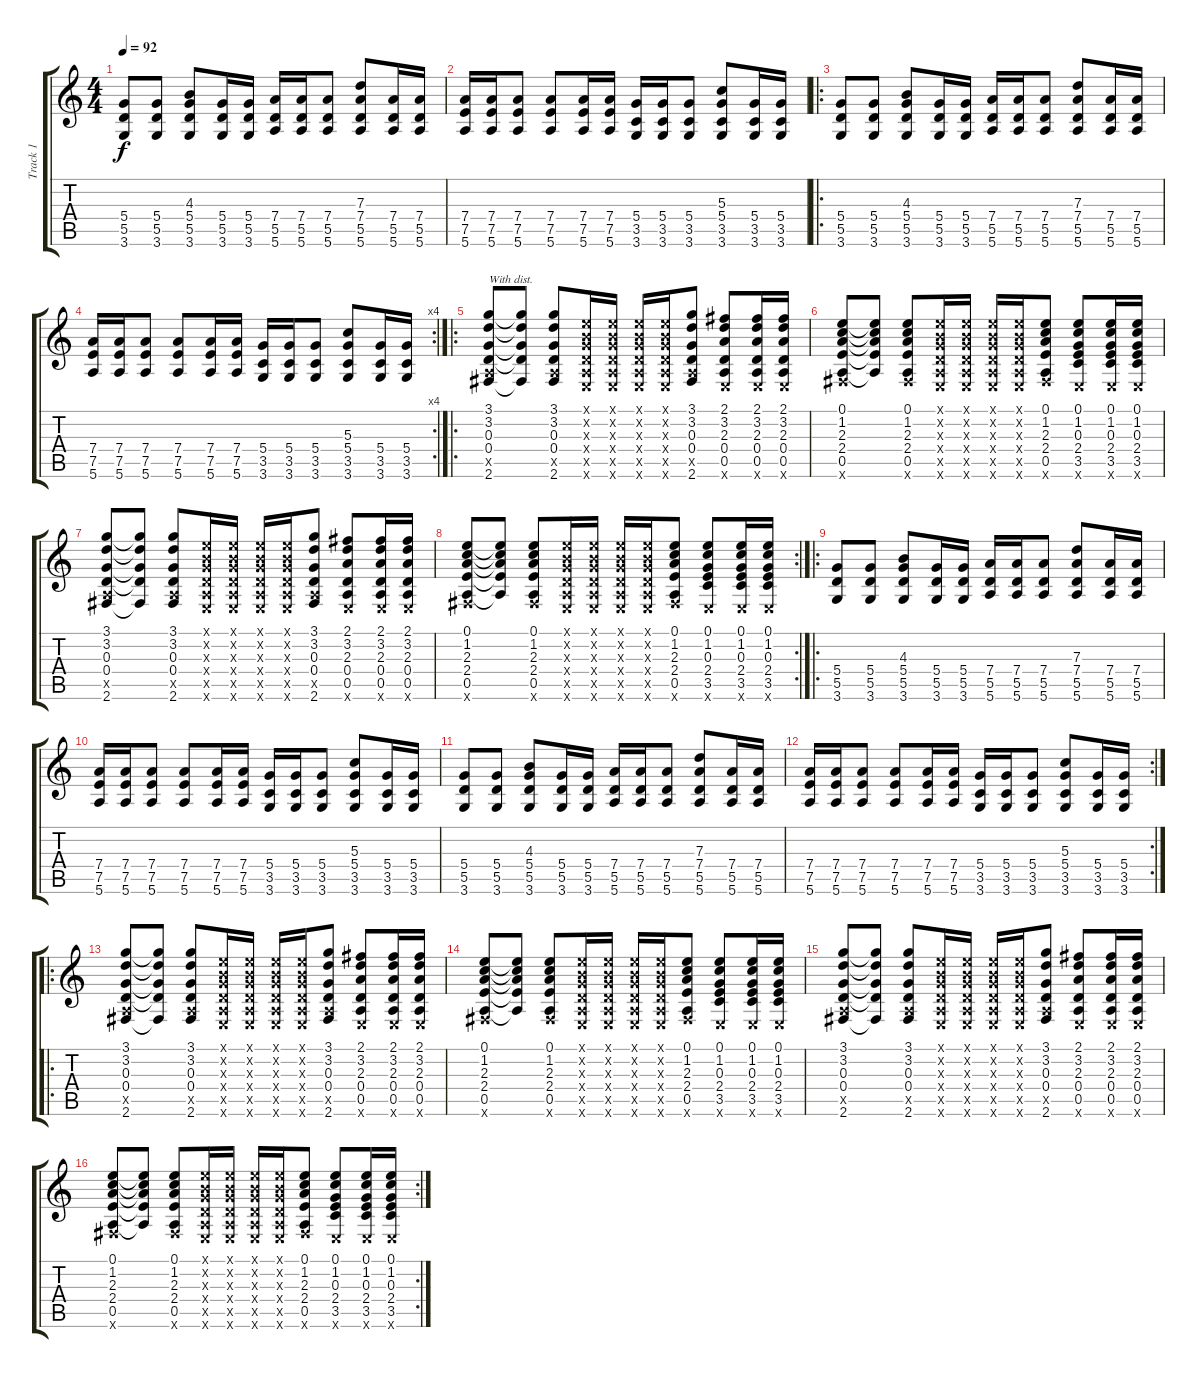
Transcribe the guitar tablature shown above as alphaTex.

\track ("Track 1" "Track 1") {instrument electricguitarclean}
\staff {score tabs}
\tuning (E4 B3 G3 D3 A2 E2) {hide}
\ts (4 4)
\tempo 92
\clef g2
\ks c
(5.4 5.5 3.6).8{dy f instrument electricguitarclean} (5.4 5.5 3.6).8 (4.3 5.4 5.5 3.6).8 (5.4 5.5 3.6).16 (5.4 5.5 3.6).16 (7.4 5.5 5.6).16 (7.4 5.5 5.6).16 (7.4 5.5 5.6).8 (7.3 7.4 5.5 5.6).8 (7.4 5.5 5.6).16 (7.4 5.5 5.6).16 |
(7.4 7.5 5.6).16 (7.4 7.5 5.6).16 (7.4 7.5 5.6).8 (7.4 7.5 5.6).8 (7.4 7.5 5.6).16 (7.4 7.5 5.6).16 (5.4 3.5 3.6).16 (5.4 3.5 3.6).16 (5.4 3.5 3.6).8 (5.3 5.4 3.5 3.6).8 (5.4 3.5 3.6).16 (5.4 3.5 3.6).16 |
\ro
(5.4 5.5 3.6).8 (5.4 5.5 3.6).8 (4.3 5.4 5.5 3.6).8 (5.4 5.5 3.6).16 (5.4 5.5 3.6).16 (7.4 5.5 5.6).16 (7.4 5.5 5.6).16 (7.4 5.5 5.6).8 (7.3 7.4 5.5 5.6).8 (7.4 5.5 5.6).16 (7.4 5.5 5.6).16 |
\rc 4
(7.4 7.5 5.6).16 (7.4 7.5 5.6).16 (7.4 7.5 5.6).8 (7.4 7.5 5.6).8 (7.4 7.5 5.6).16 (7.4 7.5 5.6).16 (5.4 3.5 3.6).16 (5.4 3.5 3.6).16 (5.4 3.5 3.6).8 (5.3 5.4 3.5 3.6).8 (5.4 3.5 3.6).16 (5.4 3.5 3.6).16 |
\ro
(3.1 3.2 0.3 0.4 0.5{x} 2.6).8{txt "With dist." instrument distortionguitar} (3.1{t} 3.2{t} 0.3{t} 0.4{t} 2.6{t}).8 (3.1 3.2 0.3 0.4 0.5{x} 2.6).8 (0.1{x} 0.2{x} 0.3{x} 0.4{x} 0.5{x} 0.6{x}).16 (0.1{x} 0.2{x} 0.3{x} 0.4{x} 0.5{x} 0.6{x}).16 (0.1{x} 0.2{x} 0.3{x} 0.4{x} 0.5{x} 0.6{x}).16 (0.1{x} 0.2{x} 0.3{x} 0.4{x} 0.5{x} 0.6{x}).16 (3.1 3.2 0.3 0.4 0.5{x} 2.6).8 (2.1 3.2 2.3 0.4 0.5 0.6{x}).8 (2.1 3.2 2.3 0.4 0.5 0.6{x}).16 (2.1 3.2 2.3 0.4 0.5 0.6{x}).16 |
(0.1 1.2 2.3 2.4 0.5 2.6{x}).8 (0.1{t} 1.2{t} 2.3{t} 2.4{t} 0.5{t}).8 (0.1 1.2 2.3 2.4 0.5 2.6{x}).8 (0.1{x} 0.2{x} 0.3{x} 0.4{x} 0.5{x} 0.6{x}).16 (0.1{x} 0.2{x} 0.3{x} 0.4{x} 0.5{x} 0.6{x}).16 (0.1{x} 0.2{x} 0.3{x} 0.4{x} 0.5{x} 0.6{x}).16 (0.1{x} 0.2{x} 0.3{x} 0.4{x} 0.5{x} 0.6{x}).16 (0.1 1.2 2.3 2.4 0.5 2.6{x}).8 (0.1 1.2 0.3 2.4 3.5 0.6{x}).8 (0.1 1.2 0.3 2.4 3.5 0.6{x}).16 (0.1 1.2 0.3 2.4 3.5 0.6{x}).16 |
(3.1 3.2 0.3 0.4 0.5{x} 2.6).8 (3.1{t} 3.2{t} 0.3{t} 0.4{t} 2.6{t}).8 (3.1 3.2 0.3 0.4 0.5{x} 2.6).8 (0.1{x} 0.2{x} 0.3{x} 0.4{x} 0.5{x} 0.6{x}).16 (0.1{x} 0.2{x} 0.3{x} 0.4{x} 0.5{x} 0.6{x}).16 (0.1{x} 0.2{x} 0.3{x} 0.4{x} 0.5{x} 0.6{x}).16 (0.1{x} 0.2{x} 0.3{x} 0.4{x} 0.5{x} 0.6{x}).16 (3.1 3.2 0.3 0.4 0.5{x} 2.6).8 (2.1 3.2 2.3 0.4 0.5 0.6{x}).8 (2.1 3.2 2.3 0.4 0.5 0.6{x}).16 (2.1 3.2 2.3 0.4 0.5 0.6{x}).16 |
\rc 2
(0.1 1.2 2.3 2.4 0.5 2.6{x}).8 (0.1{t} 1.2{t} 2.3{t} 2.4{t} 0.5{t}).8 (0.1 1.2 2.3 2.4 0.5 2.6{x}).8 (0.1{x} 0.2{x} 0.3{x} 0.4{x} 0.5{x} 0.6{x}).16 (0.1{x} 0.2{x} 0.3{x} 0.4{x} 0.5{x} 0.6{x}).16 (0.1{x} 0.2{x} 0.3{x} 0.4{x} 0.5{x} 0.6{x}).16 (0.1{x} 0.2{x} 0.3{x} 0.4{x} 0.5{x} 0.6{x}).16 (0.1 1.2 2.3 2.4 0.5 2.6{x}).8 (0.1 1.2 0.3 2.4 3.5 0.6{x}).8 (0.1 1.2 0.3 2.4 3.5 0.6{x}).16 (0.1 1.2 0.3 2.4 3.5 0.6{x}).16 |
\ro
(5.4 5.5 3.6).8 (5.4 5.5 3.6).8 (4.3 5.4 5.5 3.6).8 (5.4 5.5 3.6).16 (5.4 5.5 3.6).16 (7.4 5.5 5.6).16 (7.4 5.5 5.6).16 (7.4 5.5 5.6).8 (7.3 7.4 5.5 5.6).8 (7.4 5.5 5.6).16 (7.4 5.5 5.6).16 |
(7.4 7.5 5.6).16 (7.4 7.5 5.6).16 (7.4 7.5 5.6).8 (7.4 7.5 5.6).8 (7.4 7.5 5.6).16 (7.4 7.5 5.6).16 (5.4 3.5 3.6).16 (5.4 3.5 3.6).16 (5.4 3.5 3.6).8 (5.3 5.4 3.5 3.6).8 (5.4 3.5 3.6).16 (5.4 3.5 3.6).16 |
(5.4 5.5 3.6).8 (5.4 5.5 3.6).8 (4.3 5.4 5.5 3.6).8 (5.4 5.5 3.6).16 (5.4 5.5 3.6).16 (7.4 5.5 5.6).16 (7.4 5.5 5.6).16 (7.4 5.5 5.6).8 (7.3 7.4 5.5 5.6).8 (7.4 5.5 5.6).16 (7.4 5.5 5.6).16 |
\rc 2
(7.4 7.5 5.6).16 (7.4 7.5 5.6).16 (7.4 7.5 5.6).8 (7.4 7.5 5.6).8 (7.4 7.5 5.6).16 (7.4 7.5 5.6).16 (5.4 3.5 3.6).16 (5.4 3.5 3.6).16 (5.4 3.5 3.6).8 (5.3 5.4 3.5 3.6).8 (5.4 3.5 3.6).16 (5.4 3.5 3.6).16 |
\ro
(3.1 3.2 0.3 0.4 0.5{x} 2.6).8 (3.1{t} 3.2{t} 0.3{t} 0.4{t} 2.6{t}).8 (3.1 3.2 0.3 0.4 0.5{x} 2.6).8 (0.1{x} 0.2{x} 0.3{x} 0.4{x} 0.5{x} 0.6{x}).16 (0.1{x} 0.2{x} 0.3{x} 0.4{x} 0.5{x} 0.6{x}).16 (0.1{x} 0.2{x} 0.3{x} 0.4{x} 0.5{x} 0.6{x}).16 (0.1{x} 0.2{x} 0.3{x} 0.4{x} 0.5{x} 0.6{x}).16 (3.1 3.2 0.3 0.4 0.5{x} 2.6).8 (2.1 3.2 2.3 0.4 0.5 0.6{x}).8 (2.1 3.2 2.3 0.4 0.5 0.6{x}).16 (2.1 3.2 2.3 0.4 0.5 0.6{x}).16 |
(0.1 1.2 2.3 2.4 0.5 2.6{x}).8 (0.1{t} 1.2{t} 2.3{t} 2.4{t} 0.5{t}).8 (0.1 1.2 2.3 2.4 0.5 2.6{x}).8 (0.1{x} 0.2{x} 0.3{x} 0.4{x} 0.5{x} 0.6{x}).16 (0.1{x} 0.2{x} 0.3{x} 0.4{x} 0.5{x} 0.6{x}).16 (0.1{x} 0.2{x} 0.3{x} 0.4{x} 0.5{x} 0.6{x}).16 (0.1{x} 0.2{x} 0.3{x} 0.4{x} 0.5{x} 0.6{x}).16 (0.1 1.2 2.3 2.4 0.5 2.6{x}).8 (0.1 1.2 0.3 2.4 3.5 0.6{x}).8 (0.1 1.2 0.3 2.4 3.5 0.6{x}).16 (0.1 1.2 0.3 2.4 3.5 0.6{x}).16 |
(3.1 3.2 0.3 0.4 0.5{x} 2.6).8 (3.1{t} 3.2{t} 0.3{t} 0.4{t} 2.6{t}).8 (3.1 3.2 0.3 0.4 0.5{x} 2.6).8 (0.1{x} 0.2{x} 0.3{x} 0.4{x} 0.5{x} 0.6{x}).16 (0.1{x} 0.2{x} 0.3{x} 0.4{x} 0.5{x} 0.6{x}).16 (0.1{x} 0.2{x} 0.3{x} 0.4{x} 0.5{x} 0.6{x}).16 (0.1{x} 0.2{x} 0.3{x} 0.4{x} 0.5{x} 0.6{x}).16 (3.1 3.2 0.3 0.4 0.5{x} 2.6).8 (2.1 3.2 2.3 0.4 0.5 0.6{x}).8 (2.1 3.2 2.3 0.4 0.5 0.6{x}).16 (2.1 3.2 2.3 0.4 0.5 0.6{x}).16 |
\rc 2
(0.1 1.2 2.3 2.4 0.5 2.6{x}).8 (0.1{t} 1.2{t} 2.3{t} 2.4{t} 0.5{t}).8 (0.1 1.2 2.3 2.4 0.5 2.6{x}).8 (0.1{x} 0.2{x} 0.3{x} 0.4{x} 0.5{x} 0.6{x}).16 (0.1{x} 0.2{x} 0.3{x} 0.4{x} 0.5{x} 0.6{x}).16 (0.1{x} 0.2{x} 0.3{x} 0.4{x} 0.5{x} 0.6{x}).16 (0.1{x} 0.2{x} 0.3{x} 0.4{x} 0.5{x} 0.6{x}).16 (0.1 1.2 2.3 2.4 0.5 2.6{x}).8 (0.1 1.2 0.3 2.4 3.5 0.6{x}).8 (0.1 1.2 0.3 2.4 3.5 0.6{x}).16 (0.1 1.2 0.3 2.4 3.5 0.6{x}).16
